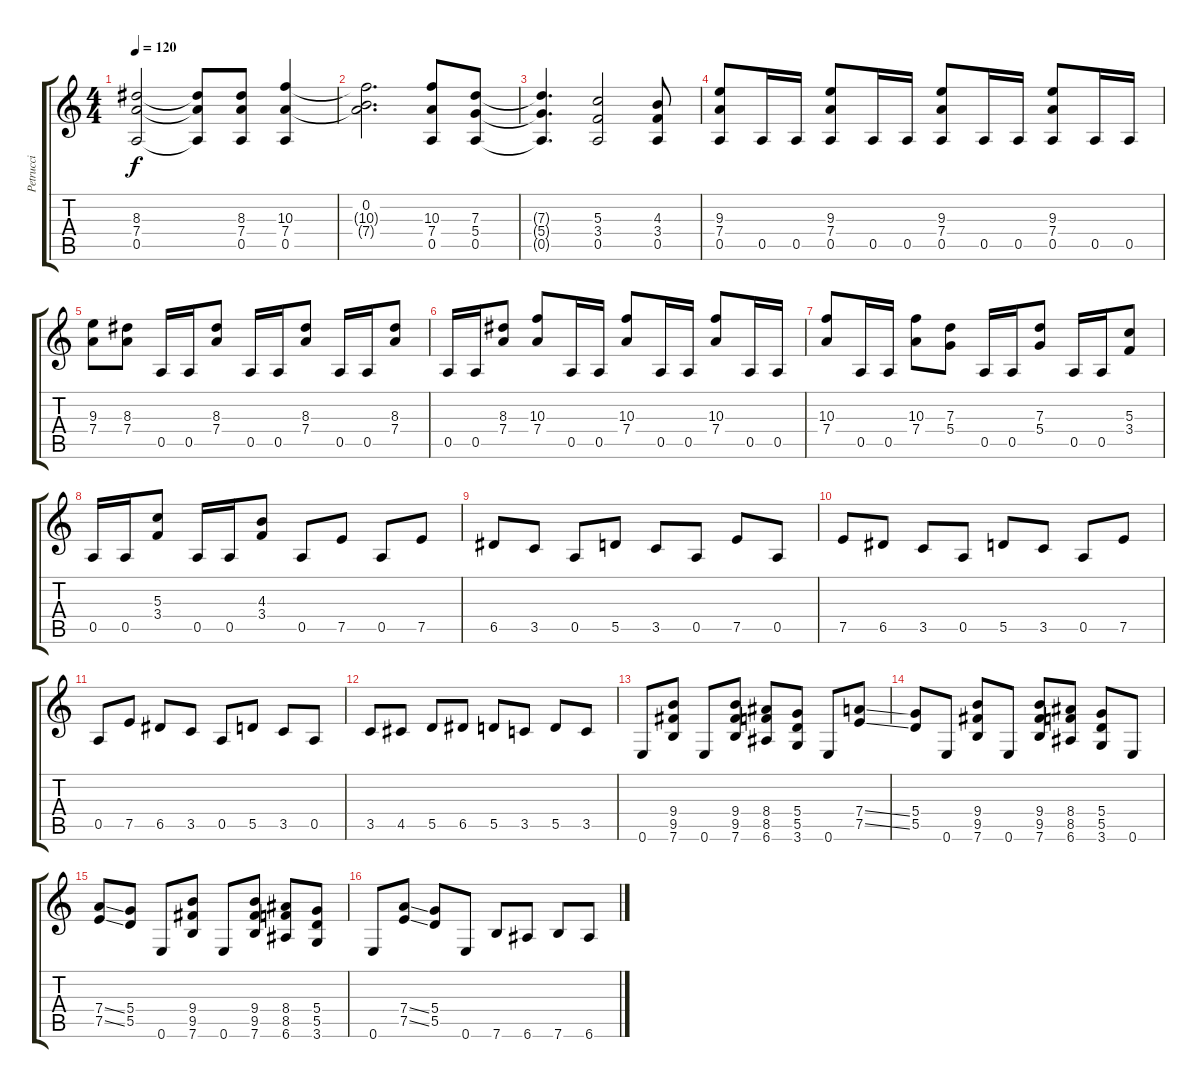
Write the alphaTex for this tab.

\track ("Petrucci" "Petrucci") {instrument distortionguitar}
\staff {score tabs}
\tuning (E4 B3 G3 D3 A2 E2) {hide}
\ts (4 4)
\tempo 120
\clef g2
\ks c
(8.3{t} 7.4{t} 0.5{t}).2{dy f} (8.3{t} 7.4{t} 0.5{t}).8 (8.3 7.4 0.5).8 (10.3 7.4 0.5).4 |
(0.2 10.3{t} 7.4{t}).2{d} (10.3 7.4 0.5).8 (7.3 5.4 0.5).8 |
(7.3{t} 5.4{t} 0.5{t}).4{d} (5.3 3.4 0.5).2 (4.3 3.4 0.5).8 |
(9.3 7.4 0.5).8 0.5.16 0.5.16 (9.3 7.4 0.5).8 0.5.16 0.5.16 (9.3 7.4 0.5).8 0.5.16 0.5.16 (9.3 7.4 0.5).8 0.5.16 0.5.16 |
(9.3 7.4).8 (8.3 7.4).8 0.5.16 0.5.16 (8.3 7.4).8 0.5.16 0.5.16 (8.3 7.4).8 0.5.16 0.5.16 (8.3 7.4).8 |
0.5.16 0.5.16 (8.3 7.4).8 (10.3 7.4).8 0.5.16 0.5.16 (10.3 7.4).8 0.5.16 0.5.16 (10.3 7.4).8 0.5.16 0.5.16 |
(10.3 7.4).8 0.5.16 0.5.16 (10.3 7.4).8 (7.3 5.4).8 0.5.16 0.5.16 (7.3 5.4).8 0.5.16 0.5.16 (5.3 3.4).8 |
0.5.16 0.5.16 (5.3 3.4).8 0.5.16 0.5.16 (4.3 3.4).8 0.5.8{volume 10} 7.5.8 0.5.8 7.5.8 |
6.5.8 3.5.8 0.5.8 5.5.8 3.5.8 0.5.8 7.5.8 0.5.8 |
7.5.8 6.5.8 3.5.8 0.5.8 5.5.8 3.5.8 0.5.8 7.5.8 |
0.5.8 7.5.8 6.5.8 3.5.8 0.5.8 5.5.8 3.5.8 0.5.8 |
3.5.8 4.5.8 5.5.8 6.5.8 5.5.8 3.5.8 5.5.8 3.5.8 |
0.6.8{volume 11} (9.4 9.5 7.6).8 0.6.8 (9.4 9.5 7.6).8 (8.4 8.5 6.6).8 (5.4 5.5 3.6).8 0.6.8 (7.4{ss} 7.5{ss}).8 |
(5.4 5.5).8 0.6.8 (9.4 9.5 7.6).8 0.6.8 (9.4 9.5 7.6).8 (8.4 8.5 6.6).8 (5.4 5.5 3.6).8 0.6.8 |
(7.4{ss} 7.5{ss}).8 (5.4 5.5).8 0.6.8 (9.4 9.5 7.6).8 0.6.8 (9.4 9.5 7.6).8 (8.4 8.5 6.6).8 (5.4 5.5 3.6).8 |
0.6.8 (7.4{ss} 7.5{ss}).8 (5.4 5.5).8 0.6.8 7.6.8 6.6.8 7.6.8 6.6.8
